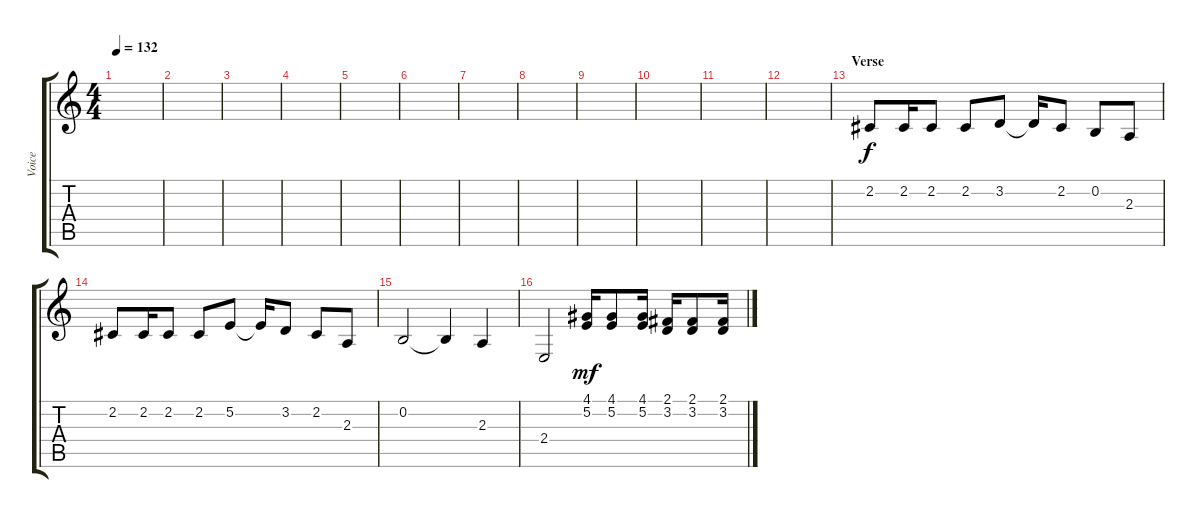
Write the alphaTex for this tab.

\track ("Voice" "Voice") {instrument lead6voice}
\staff {score tabs}
\tuning (E4 B3 G3 D3 A2 E2) {hide}
\ts (4 4)
\tempo 132
\clef g2
\ks c
|
|
|
|
|
|
|
|
|
|
|
|
\section ("" "Verse")
2.2.8 2.2.16 2.2.8 2.2.8 3.2.8 3.2{t}.16 2.2.8 0.2.8 2.3.8 |
2.2.8 2.2.16 2.2.8 2.2.8 5.2.8 5.2{t}.16 3.2.8 2.2.8 2.3.8 |
0.2.2 0.2{t}.4 2.3.4 |
2.4.2 (4.1 5.2).16{dy mf} (4.1 5.2).8 (4.1 5.2).16 (2.1 3.2).16 (2.1 3.2).8 (2.1 3.2).16
